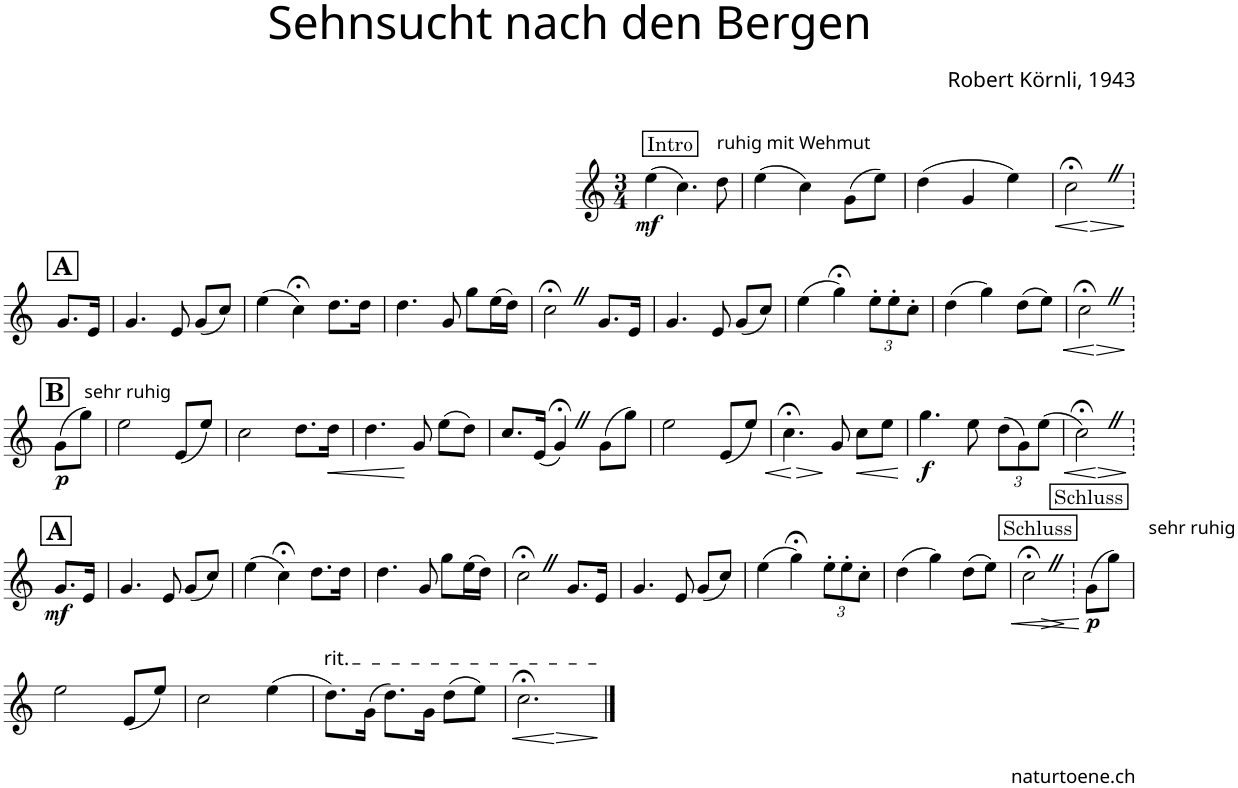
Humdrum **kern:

**kern	**dynam
*part1	*part1
*staff1	*staff1
*I"Alphorn	*
*I'Alphn.	*
*clefG2	*
*Trd4c6	*
*k[]	*
*M3/4	*
!!LO:REH:place=s1:a:cj:fs=11:t=Intro
=1	=1
!LO:TX:a:t=ruhig mit Wehmut	!
!	!LO:DY:b
(4ee\	mf
4.cc\)	.
8dd\	.
=2	=2
(4ee\	.
4cc\)	.
(8g\L	.
8ee\J)	.
=3	=3
(4dd\	.
4g/	.
4ee\)	.
=4	=4
!	!LO:HP:b
!	!LO:HP:n=1:b
2cc;<Z\	< >
.	[
!!LO:LB:g=z
=4X1	=4X1
!!LO:REH:place=s1:a:B:cj:fs=14:t=A
8.g/L	.
16e/Jk	]
=5	=5
4.g/	.
8e/	.
(8g/L	.
8cc/J)	.
=6	=6
(4ee\	.
4cc;<\)	.
8.dd\L	.
16dd\Jk	.
=7	=7
4.dd\	.
8g/	.
8gg\L	.
(16ee\L	.
16dd\JJ)	.
=8	=8
2cc;<Z\	.
8.g/L	.
16e/Jk	.
=9	=9
4.g/	.
8e/	.
(8g/L	.
8cc/J)	.
=10	=10
(4ee\	.
4gg;<\)	.
*Xbrackettup	*
12ee'\L	.
12ee'\	.
12cc'\J	.
=11	=11
(4dd\	.
4gg\)	.
(8dd\L	.
!	!LO:HP:b
8ee\J)	<
=12	=12
!	!LO:HP:b
2cc;<Z\	>
.	[ ]
!!LO:LB:g=z
!!LO:REH:place=s1:a:B:cj:fs=14:t=B
=12X2	=12X2
!LO:TX:a:t=sehr ruhig	!
!	!LO:DY:b
(8g\L	p
8gg\J)	.
=13	=13
2ee\	.
(8e/L	.
8ee/J)	.
=14	=14
2cc\	.
8.dd\L	.
!	!LO:HP:b
16dd\Jk	<
=15	=15
4.dd\	.
8g/	[
(8ee\L	.
8dd\J)	.
=16	=16
8.cc/L	.
(16e/Jk	.
4g;<Z/)	.
(8g\L	.
8gg\J)	.
=17	=17
2ee\	.
(8e/L	.
!	!LO:HP:b
8ee/J)	<
=18	=18
!	!LO:HP:b
4.cc;<\	>
8g/	[ ]
!	!LO:HP:b
8cc\L	<
8ee\J	.
.	[
=19	=19
!	!LO:DY:b
4.gg\	f
8ee\	.
(12dd\L	.
12g\)	.
!	!LO:HP:b
(12ee\J	<
=20	=20
!	!LO:HP:b
2cc;<Z\)	>
.	[ ]
!!LO:LB:g=z
!!LO:REH:place=s1:a:B:cj:fs=14:t=A
=20X3	=20X3
!	!LO:DY:b
8.g/L	mf
16e/Jk	.
=21	=21
4.g/	.
8e/	.
(8g/L	.
8cc/J)	.
=22	=22
(4ee\	.
4cc;<\)	.
8.dd\L	.
16dd\Jk	.
=23	=23
4.dd\	.
8g/	.
8gg\L	.
(16ee\L	.
16dd\JJ)	.
=24	=24
2cc;<Z\	.
8.g/L	.
16e/Jk	.
=25	=25
4.g/	.
8e/	.
(8g/L	.
8cc/J)	.
=26	=26
(4ee\	.
4gg;<\)	.
12ee'\L	.
12ee'\	.
12cc'\J	.
=27	=27
(4dd\	.
4gg\)	.
(8dd\L	.
8ee\J)	.
!!LO:REH:place=s1:a:cj:fs=11:t=Schluss
=28	=28
!	!LO:HP:b
!	!LO:HP:n=1:b
2cc;<Z\	> <
.	]
=28X4	=28X4
!!LO:REH:place=s1:a:cj:fs=11:t=Schluss
!LO:TX:a:t=sehr ruhig	!
!	!LO:DY:b
(8g\L	p
8gg\J)	[
!!LO:LB:g=z
=29	=29
2ee\	.
(8e/L	.
8ee/J)	.
=30	=30
2cc\	.
(4ee\	.
=31	=31
!LO:TX:a:t=rit.	!
8.dd\L)	.
(16g\Jk	.
8.dd\L)	.
16g\Jk	.
(8dd\L	.
8ee\J)	.
=32	=32
!	!LO:HP:b
!	!LO:HP:n=1:b
2.cc;<\	< >
.	[ ]
==	==
*-	*-
